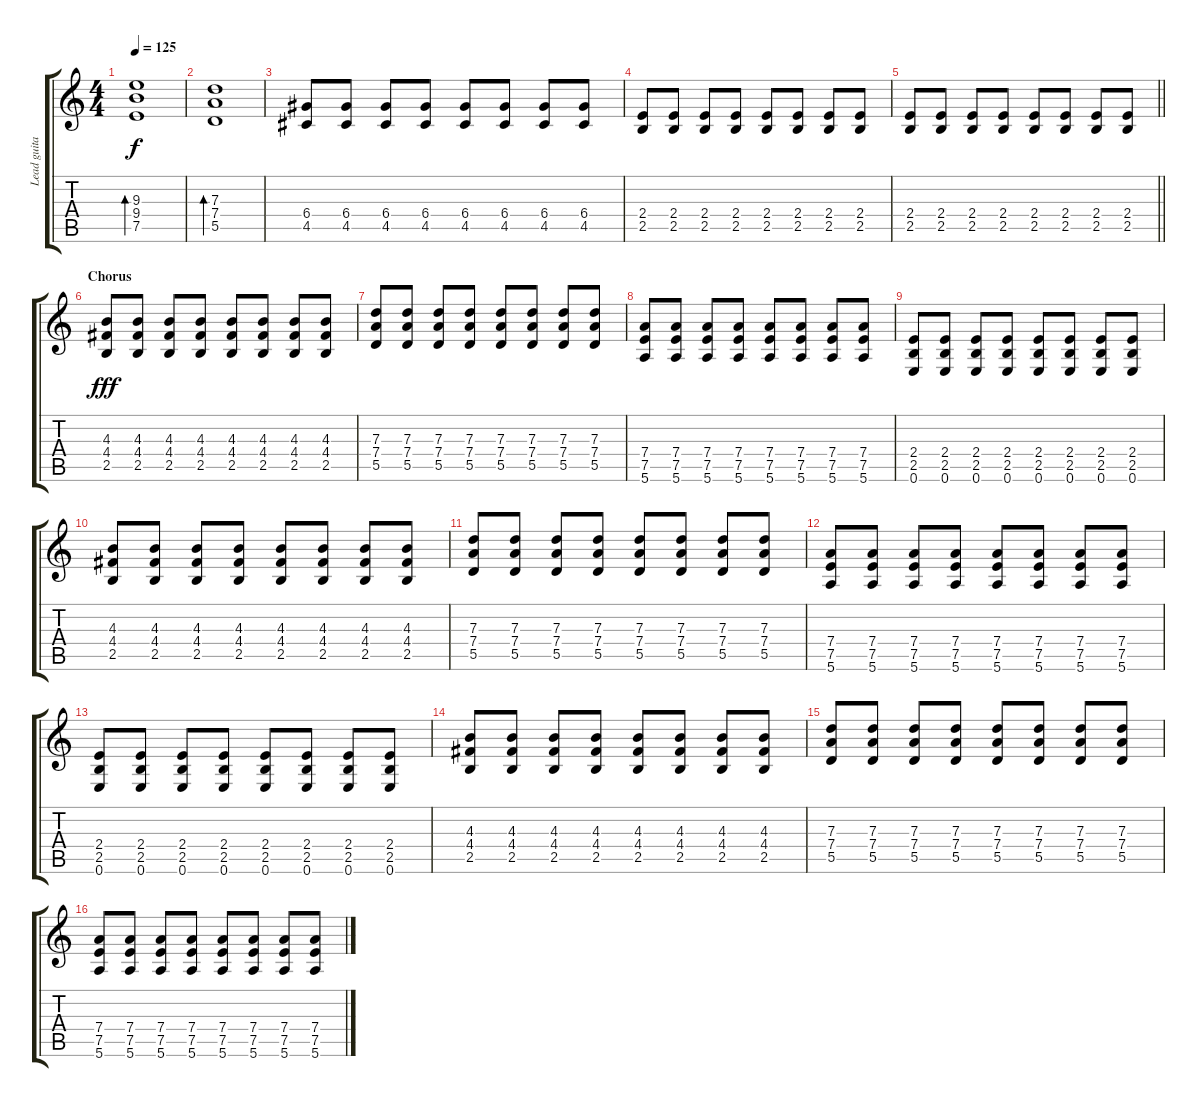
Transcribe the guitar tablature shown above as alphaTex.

\track ("Lead guitar" "Lead guita") {instrument electricguitarmuted}
\staff {score tabs}
\tuning (E4 B3 G3 D3 A2 E2) {hide}
\ts (4 4)
\tempo 125
\clef g2
\ks c
(9.3 9.4 7.5).1{bd 240 dy f} |
(7.3 7.4 5.5).1{bd 240} |
(6.4 4.5).8 (6.4 4.5).8 (6.4 4.5).8 (6.4 4.5).8 (6.4 4.5).8 (6.4 4.5).8 (6.4 4.5).8 (6.4 4.5).8 |
(2.4 2.5).8 (2.4 2.5).8 (2.4 2.5).8 (2.4 2.5).8 (2.4 2.5).8 (2.4 2.5).8 (2.4 2.5).8 (2.4 2.5).8 |
\barLineRight lightlight
(2.4 2.5).8 (2.4 2.5).8 (2.4 2.5).8 (2.4 2.5).8 (2.4 2.5).8 (2.4 2.5).8 (2.4 2.5).8 (2.4 2.5).8 |
\section ("" "Chorus")
(4.3 4.4 2.5).8{dy fff} (4.3 4.4 2.5).8 (4.3 4.4 2.5).8 (4.3 4.4 2.5).8 (4.3 4.4 2.5).8 (4.3 4.4 2.5).8 (4.3 4.4 2.5).8 (4.3 4.4 2.5).8 |
(7.3 7.4 5.5).8 (7.3 7.4 5.5).8 (7.3 7.4 5.5).8 (7.3 7.4 5.5).8 (7.3 7.4 5.5).8 (7.3 7.4 5.5).8 (7.3 7.4 5.5).8 (7.3 7.4 5.5).8 |
(7.4 7.5 5.6).8 (7.4 7.5 5.6).8 (7.4 7.5 5.6).8 (7.4 7.5 5.6).8 (7.4 7.5 5.6).8 (7.4 7.5 5.6).8 (7.4 7.5 5.6).8 (7.4 7.5 5.6).8 |
(2.4 2.5 0.6).8 (2.4 2.5 0.6).8 (2.4 2.5 0.6).8 (2.4 2.5 0.6).8 (2.4 2.5 0.6).8 (2.4 2.5 0.6).8 (2.4 2.5 0.6).8 (2.4 2.5 0.6).8 |
(4.3 4.4 2.5).8 (4.3 4.4 2.5).8 (4.3 4.4 2.5).8 (4.3 4.4 2.5).8 (4.3 4.4 2.5).8 (4.3 4.4 2.5).8 (4.3 4.4 2.5).8 (4.3 4.4 2.5).8 |
(7.3 7.4 5.5).8 (7.3 7.4 5.5).8 (7.3 7.4 5.5).8 (7.3 7.4 5.5).8 (7.3 7.4 5.5).8 (7.3 7.4 5.5).8 (7.3 7.4 5.5).8 (7.3 7.4 5.5).8 |
(7.4 7.5 5.6).8 (7.4 7.5 5.6).8 (7.4 7.5 5.6).8 (7.4 7.5 5.6).8 (7.4 7.5 5.6).8 (7.4 7.5 5.6).8 (7.4 7.5 5.6).8 (7.4 7.5 5.6).8 |
(2.4 2.5 0.6).8 (2.4 2.5 0.6).8 (2.4 2.5 0.6).8 (2.4 2.5 0.6).8 (2.4 2.5 0.6).8 (2.4 2.5 0.6).8 (2.4 2.5 0.6).8 (2.4 2.5 0.6).8 |
(4.3 4.4 2.5).8 (4.3 4.4 2.5).8 (4.3 4.4 2.5).8 (4.3 4.4 2.5).8 (4.3 4.4 2.5).8 (4.3 4.4 2.5).8 (4.3 4.4 2.5).8 (4.3 4.4 2.5).8 |
(7.3 7.4 5.5).8 (7.3 7.4 5.5).8 (7.3 7.4 5.5).8 (7.3 7.4 5.5).8 (7.3 7.4 5.5).8 (7.3 7.4 5.5).8 (7.3 7.4 5.5).8 (7.3 7.4 5.5).8 |
(7.4 7.5 5.6).8 (7.4 7.5 5.6).8 (7.4 7.5 5.6).8 (7.4 7.5 5.6).8 (7.4 7.5 5.6).8 (7.4 7.5 5.6).8 (7.4 7.5 5.6).8 (7.4 7.5 5.6).8
